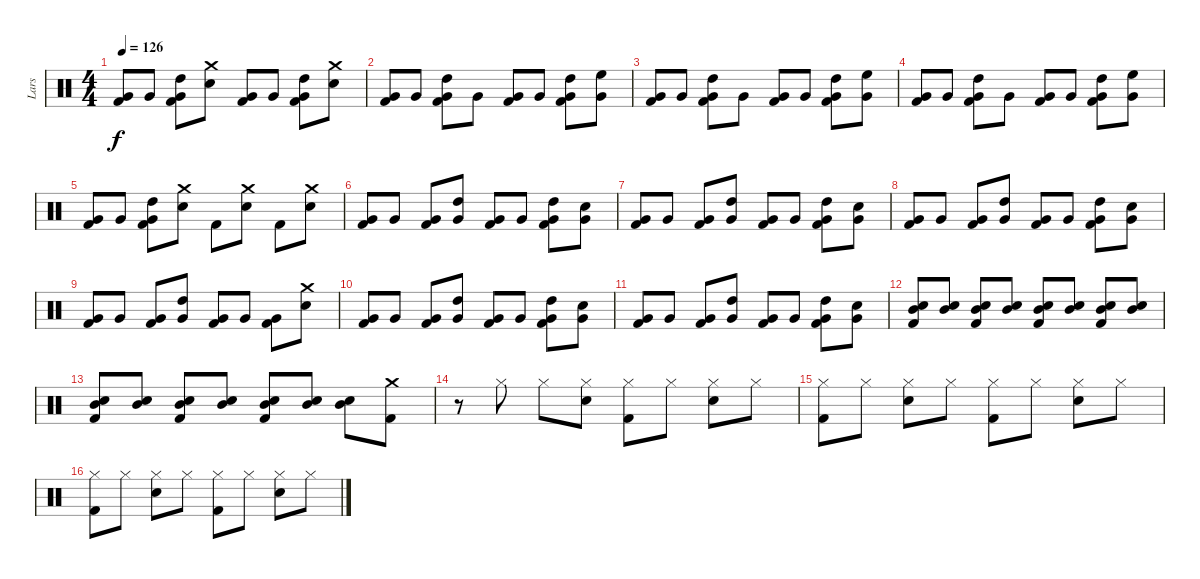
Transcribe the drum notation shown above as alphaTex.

\track ("Lars" "Lars") {instrument percussion}
\staff {score}
\articulation defaults
\ts (4 4)
\tempo 126
\clef neutral
\ks c
("Very Low Tom (hit)" "Kick (hit) 2").8{dy f} "Very Low Tom (hit)".8 ("High Tom (hit)" "Very Low Tom (hit)" "Kick (hit) 2").8 ("Snare (hit) 2" "Crash medium (hit)").8 ("Very Low Tom (hit)" "Kick (hit) 2").8 "Very Low Tom (hit)".8 ("High Tom (hit)" "Very Low Tom (hit)" "Kick (hit) 2").8 ("Snare (hit) 2" "Crash medium (hit)").8 |
("Very Low Tom (hit)" "Kick (hit) 2").8 "Very Low Tom (hit)".8 ("High Tom (hit)" "Very Low Tom (hit)" "Kick (hit) 2").8 "Very Low Tom (hit)".8 ("Very Low Tom (hit)" "Kick (hit) 2").8 "Very Low Tom (hit)".8 ("High Tom (hit)" "Very Low Tom (hit)" "Kick (hit) 2").8 ("High Floor Tom (hit)" "Very Low Tom (hit)").8 |
("Very Low Tom (hit)" "Kick (hit) 2").8 "Very Low Tom (hit)".8 ("High Tom (hit)" "Very Low Tom (hit)" "Kick (hit) 2").8 "Very Low Tom (hit)".8 ("Very Low Tom (hit)" "Kick (hit) 2").8 "Very Low Tom (hit)".8 ("High Tom (hit)" "Very Low Tom (hit)" "Kick (hit) 2").8 ("High Floor Tom (hit)" "Very Low Tom (hit)").8 |
("Very Low Tom (hit)" "Kick (hit) 2").8 "Very Low Tom (hit)".8 ("High Tom (hit)" "Very Low Tom (hit)" "Kick (hit) 2").8 "Very Low Tom (hit)".8 ("Very Low Tom (hit)" "Kick (hit) 2").8 "Very Low Tom (hit)".8 ("High Tom (hit)" "Very Low Tom (hit)" "Kick (hit) 2").8 ("High Floor Tom (hit)" "Very Low Tom (hit)").8 |
("Very Low Tom (hit)" "Kick (hit) 2").8 "Very Low Tom (hit)".8 ("High Tom (hit)" "Very Low Tom (hit)" "Kick (hit) 2").8 ("Crash medium (hit)" "Snare (hit) 2").8 "Kick (hit) 2".8 ("Crash medium (hit)" "Snare (hit) 2").8 "Kick (hit) 2".8 ("Crash medium (hit)" "Snare (hit) 2").8 |
("Kick (hit) 2" "Very Low Tom (hit)").8 "Very Low Tom (hit)".8 ("Kick (hit) 2" "Very Low Tom (hit)").8 ("High Tom (hit)" "Very Low Tom (hit)").8 ("Kick (hit) 2" "Very Low Tom (hit)").8 "Very Low Tom (hit)".8 ("Kick (hit) 2" "High Tom (hit)" "Very Low Tom (hit)").8 ("Snare (hit) 2" "Very Low Tom (hit)").8 |
("Kick (hit) 2" "Very Low Tom (hit)").8 "Very Low Tom (hit)".8 ("Kick (hit) 2" "Very Low Tom (hit)").8 ("High Tom (hit)" "Very Low Tom (hit)").8 ("Kick (hit) 2" "Very Low Tom (hit)").8 "Very Low Tom (hit)".8 ("Kick (hit) 2" "High Tom (hit)" "Very Low Tom (hit)").8 ("Snare (hit) 2" "Very Low Tom (hit)").8 |
("Kick (hit) 2" "Very Low Tom (hit)").8 "Very Low Tom (hit)".8 ("Kick (hit) 2" "Very Low Tom (hit)").8 ("High Tom (hit)" "Very Low Tom (hit)").8 ("Kick (hit) 2" "Very Low Tom (hit)").8 "Very Low Tom (hit)".8 ("Kick (hit) 2" "High Tom (hit)" "Very Low Tom (hit)").8 ("Snare (hit) 2" "Very Low Tom (hit)").8 |
("Very Low Tom (hit)" "Kick (hit) 2").8 "Very Low Tom (hit)".8 ("Very Low Tom (hit)" "Kick (hit) 2").8 ("High Tom (hit)" "Very Low Tom (hit)").8 ("Very Low Tom (hit)" "Kick (hit) 2").8 "Very Low Tom (hit)".8 ("Very Low Tom (hit)" "Kick (hit) 2").8 ("Crash medium (hit)" "Snare (hit) 2").8 |
("Kick (hit) 2" "Very Low Tom (hit)").8 "Very Low Tom (hit)".8 ("Kick (hit) 2" "Very Low Tom (hit)").8 ("High Tom (hit)" "Very Low Tom (hit)").8 ("Kick (hit) 2" "Very Low Tom (hit)").8 "Very Low Tom (hit)".8 ("Kick (hit) 2" "High Tom (hit)" "Very Low Tom (hit)").8 ("Snare (hit) 2" "Very Low Tom (hit)").8 |
("Kick (hit) 2" "Very Low Tom (hit)").8 "Very Low Tom (hit)".8 ("Kick (hit) 2" "Very Low Tom (hit)").8 ("High Tom (hit)" "Very Low Tom (hit)").8 ("Kick (hit) 2" "Very Low Tom (hit)").8 "Very Low Tom (hit)".8 ("Kick (hit) 2" "High Tom (hit)" "Very Low Tom (hit)").8 ("Snare (hit) 2" "Very Low Tom (hit)").8 |
("Mid Tom (hit)" "Electric Snare (hit)" "Kick (hit) 2").8 ("Mid Tom (hit)" "Electric Snare (hit)").8 ("Mid Tom (hit)" "Electric Snare (hit)" "Kick (hit) 2").8 ("Mid Tom (hit)" "Electric Snare (hit)").8 ("Mid Tom (hit)" "Electric Snare (hit)" "Kick (hit) 2").8 ("Mid Tom (hit)" "Electric Snare (hit)").8 ("Mid Tom (hit)" "Electric Snare (hit)" "Kick (hit) 2").8 ("Mid Tom (hit)" "Electric Snare (hit)").8 |
("Mid Tom (hit)" "Electric Snare (hit)" "Kick (hit) 2").8 ("Mid Tom (hit)" "Electric Snare (hit)").8 ("Mid Tom (hit)" "Electric Snare (hit)" "Kick (hit) 2").8 ("Mid Tom (hit)" "Electric Snare (hit)").8 ("Mid Tom (hit)" "Electric Snare (hit)" "Kick (hit) 2").8 ("Mid Tom (hit)" "Electric Snare (hit)").8 ("Mid Tom (hit)" "Electric Snare (hit)").8 ("Kick (hit) 2" "Crash medium (hit)").8 |
r.8 "Hi-Hat (closed)".8 "Hi-Hat (closed)".8 ("Electric Snare (hit)" "Hi-Hat (closed)").8 ("Kick (hit) 2" "Hi-Hat (closed)").8 "Hi-Hat (closed)".8 ("Electric Snare (hit)" "Hi-Hat (closed)").8 "Hi-Hat (closed)".8 |
("Kick (hit) 2" "Hi-Hat (closed)").8 "Hi-Hat (closed)".8 ("Electric Snare (hit)" "Hi-Hat (closed)").8 "Hi-Hat (closed)".8 ("Kick (hit) 2" "Hi-Hat (closed)").8 "Hi-Hat (closed)".8 ("Electric Snare (hit)" "Hi-Hat (closed)").8 "Hi-Hat (closed)".8 |
("Kick (hit) 2" "Hi-Hat (closed)").8 "Hi-Hat (closed)".8 ("Electric Snare (hit)" "Hi-Hat (closed)").8 "Hi-Hat (closed)".8 ("Kick (hit) 2" "Hi-Hat (closed)").8 "Hi-Hat (closed)".8 ("Electric Snare (hit)" "Hi-Hat (closed)").8 "Hi-Hat (closed)".8
